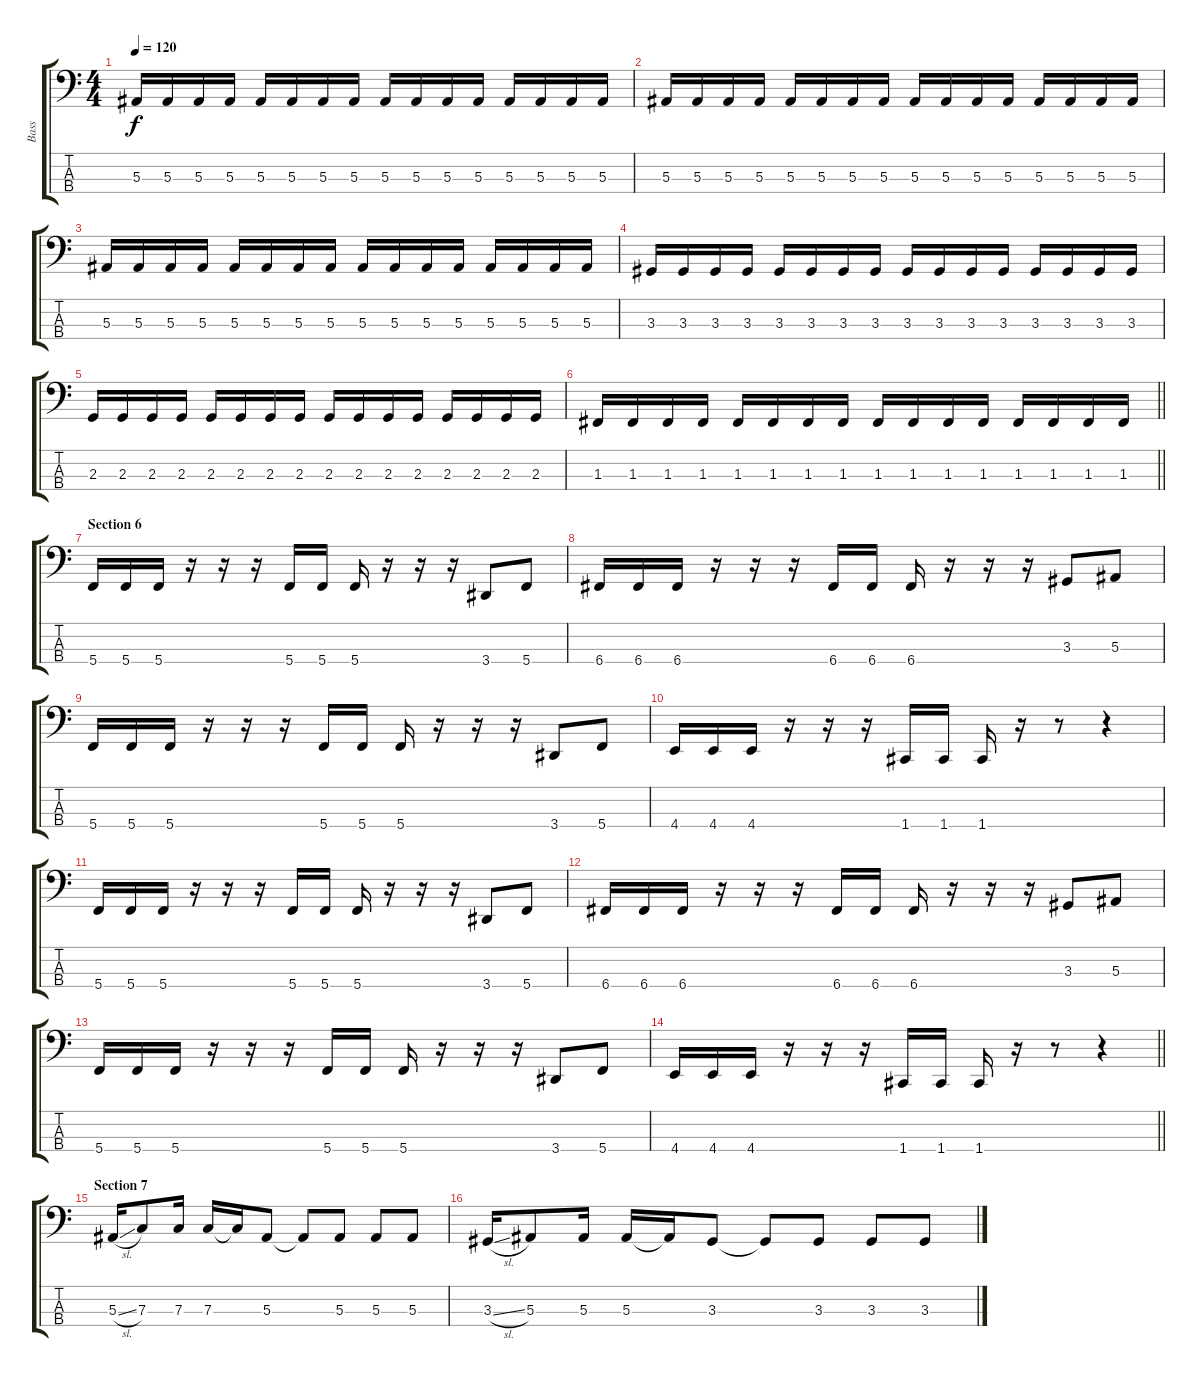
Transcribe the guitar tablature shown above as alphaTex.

\track ("Bass" "Bass") {instrument electricbassfinger}
\staff {score tabs}
\tuning (Eb2 Bb1 F1 C1) {hide}
\ts (4 4)
\tempo 120
\clef f4
\ks c
5.3.16{dy f} 5.3.16 5.3.16 5.3.16 5.3.16 5.3.16 5.3.16 5.3.16 5.3.16 5.3.16 5.3.16 5.3.16 5.3.16 5.3.16 5.3.16 5.3.16 |
5.3.16 5.3.16 5.3.16 5.3.16 5.3.16 5.3.16 5.3.16 5.3.16 5.3.16 5.3.16 5.3.16 5.3.16 5.3.16 5.3.16 5.3.16 5.3.16 |
5.3.16 5.3.16 5.3.16 5.3.16 5.3.16 5.3.16 5.3.16 5.3.16 5.3.16 5.3.16 5.3.16 5.3.16 5.3.16 5.3.16 5.3.16 5.3.16 |
3.3.16 3.3.16 3.3.16 3.3.16 3.3.16 3.3.16 3.3.16 3.3.16 3.3.16 3.3.16 3.3.16 3.3.16 3.3.16 3.3.16 3.3.16 3.3.16 |
2.3.16 2.3.16 2.3.16 2.3.16 2.3.16 2.3.16 2.3.16 2.3.16 2.3.16 2.3.16 2.3.16 2.3.16 2.3.16 2.3.16 2.3.16 2.3.16 |
\barLineRight lightlight
1.3.16 1.3.16 1.3.16 1.3.16 1.3.16 1.3.16 1.3.16 1.3.16 1.3.16 1.3.16 1.3.16 1.3.16 1.3.16 1.3.16 1.3.16 1.3.16 |
\section ("" "Section 6")
5.4.16{volume 13} 5.4.16 5.4.16 r.16 r.16 r.16 5.4.16 5.4.16 5.4.16 r.16 r.16 r.16 3.4.8 5.4.8 |
6.4.16 6.4.16 6.4.16 r.16 r.16 r.16 6.4.16 6.4.16 6.4.16 r.16 r.16 r.16 3.3.8 5.3.8 |
5.4.16 5.4.16 5.4.16 r.16 r.16 r.16 5.4.16 5.4.16 5.4.16 r.16 r.16 r.16 3.4.8 5.4.8 |
4.4.16 4.4.16 4.4.16 r.16 r.16 r.16 1.4.16 1.4.16 1.4.16 r.16 r.8 r.4 |
5.4.16 5.4.16 5.4.16 r.16 r.16 r.16 5.4.16 5.4.16 5.4.16 r.16 r.16 r.16 3.4.8 5.4.8 |
6.4.16 6.4.16 6.4.16 r.16 r.16 r.16 6.4.16 6.4.16 6.4.16 r.16 r.16 r.16 3.3.8 5.3.8 |
5.4.16 5.4.16 5.4.16 r.16 r.16 r.16 5.4.16 5.4.16 5.4.16 r.16 r.16 r.16 3.4.8 5.4.8 |
\barLineRight lightlight
4.4.16 4.4.16 4.4.16 r.16 r.16 r.16 1.4.16 1.4.16 1.4.16 r.16 r.8 r.4 |
\section ("" "Section 7")
5.3{sl}.16 7.3.8 7.3.16 7.3.16 7.3{t}.16 5.3.8 5.3{t}.8 5.3.8 5.3.8 5.3.8 |
3.3{sl}.16 5.3.8 5.3.16 5.3.16 5.3{t}.16 3.3.8 3.3{t}.8 3.3.8 3.3.8 3.3.8
